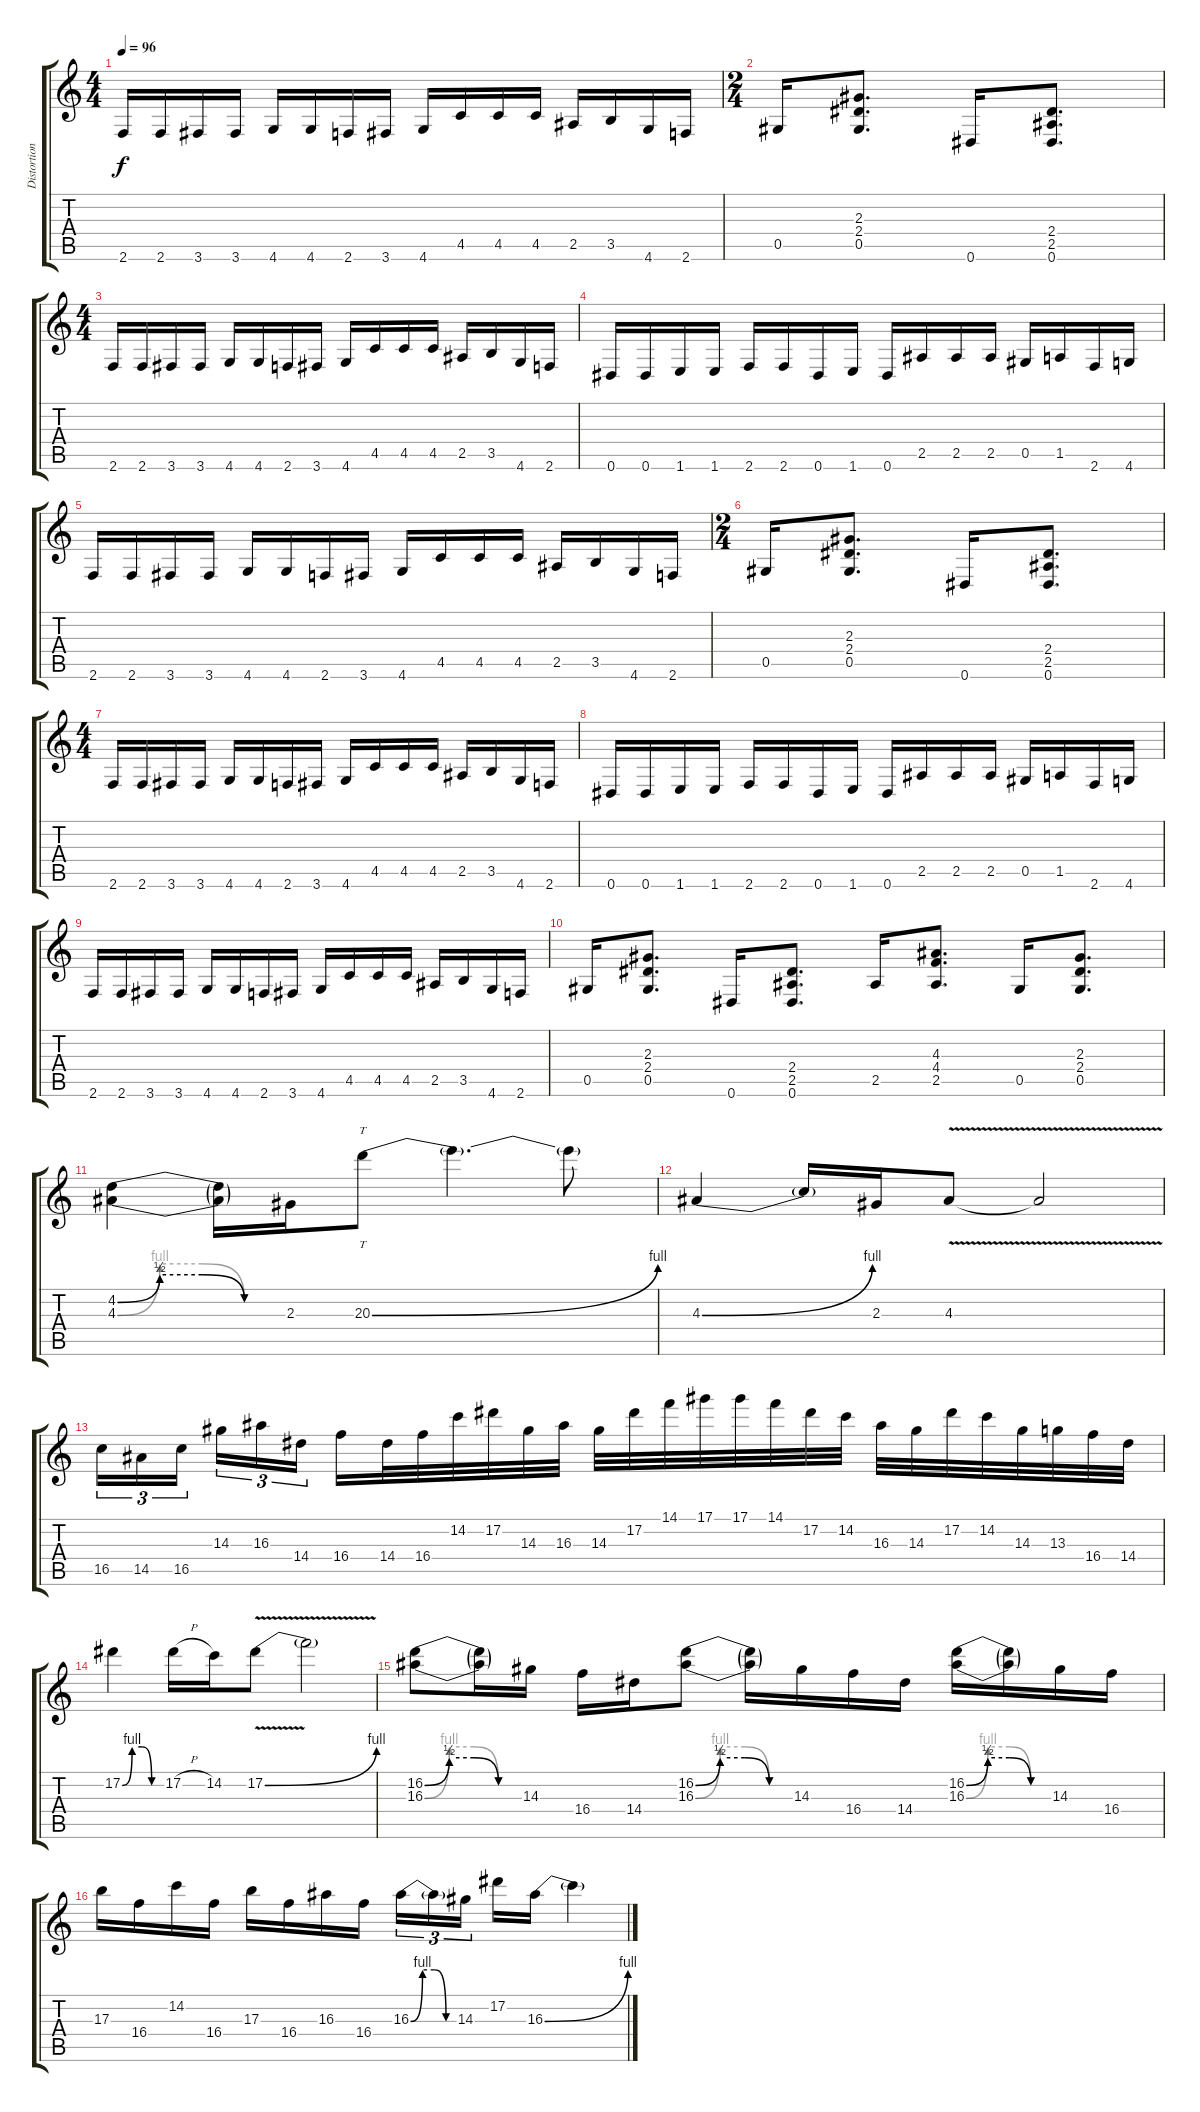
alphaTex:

\track ("Distortion Guitar 2" "Distortion") {instrument distortionguitar}
\staff {score tabs}
\tuning (Eb4 Bb3 Gb3 Db3 Ab2 Eb2) {hide}
\ts (4 4)
\tempo 96
\clef g2
\ks c
2.6.16{dy f} 2.6.16 3.6.16 3.6.16 4.6.16 4.6.16 2.6.16 3.6.16 4.6.16 4.5.16 4.5.16 4.5.16 2.5.16 3.5.16 4.6.16 2.6.16 |
\ts (2 4)
0.5.16 (2.3 2.4 0.5).8{d} 0.6.16 (2.4 2.5 0.6).8{d} |
\ts (4 4)
2.6.16 2.6.16 3.6.16 3.6.16 4.6.16 4.6.16 2.6.16 3.6.16 4.6.16 4.5.16 4.5.16 4.5.16 2.5.16 3.5.16 4.6.16 2.6.16 |
0.6.16 0.6.16 1.6.16 1.6.16 2.6.16 2.6.16 0.6.16 1.6.16 0.6.16 2.5.16 2.5.16 2.5.16 0.5.16 1.5.16 2.6.16 4.6.16 |
2.6.16 2.6.16 3.6.16 3.6.16 4.6.16 4.6.16 2.6.16 3.6.16 4.6.16 4.5.16 4.5.16 4.5.16 2.5.16 3.5.16 4.6.16 2.6.16 |
\ts (2 4)
0.5.16 (2.3 2.4 0.5).8{d} 0.6.16 (2.4 2.5 0.6).8{d} |
\ts (4 4)
2.6.16 2.6.16 3.6.16 3.6.16 4.6.16 4.6.16 2.6.16 3.6.16 4.6.16 4.5.16 4.5.16 4.5.16 2.5.16 3.5.16 4.6.16 2.6.16 |
0.6.16 0.6.16 1.6.16 1.6.16 2.6.16 2.6.16 0.6.16 1.6.16 0.6.16 2.5.16 2.5.16 2.5.16 0.5.16 1.5.16 2.6.16 4.6.16 |
2.6.16 2.6.16 3.6.16 3.6.16 4.6.16 4.6.16 2.6.16 3.6.16 4.6.16 4.5.16 4.5.16 4.5.16 2.5.16 3.5.16 4.6.16 2.6.16 |
0.5.16 (2.3 2.4 0.5).8{d} 0.6.16 (2.4 2.5 0.6).8{d} 2.5.16 (4.3 4.4 2.5).8{d} 0.5.16 (2.3 2.4 0.5).8{d} |
(4.2{be (custom 0 0 15 2 30 2 45 0 60 0)} 4.3{be (custom 0 0 15 4 30 4 45 0 60 0)}).4 (4.2{t} 4.3{t}).16 2.3.16 20.3{be (bend 0 0 60 4)}.8{tt} 20.3{t}.4{d} 20.3{t}.8 |
4.3{be (bend 0 0 60 4)}.4 4.3{t}.16 2.3.16 4.3{v}.8 4.3{t}.2 |
16.5.16{tu (3 2)} 14.5.16{tu (3 2)} 16.5.16{tu (3 2) beam splitsecondary} 14.3.16{tu (3 2)} 16.3.16{tu (3 2)} 14.4.16{tu (3 2)} 16.4.16 14.4.32 16.4.32 14.2.32 17.2.32 14.3.32 16.3.32 14.3.32 17.2.32 14.1.32 17.1.32 17.1.32 14.1.32 17.2.32 14.2.32 16.3.32 14.3.32 17.2.32 14.2.32 14.3.32 13.3.32 16.4.32 14.4.32 |
17.2{be (custom 0 0 15 4 30 4 45 0 60 0)}.4 17.2{h}.16 14.2.16 17.2{be (bend 0 0 60 4) v}.8 17.2{t}.2 |
(16.2{be (custom 0 0 15 2 30 2 45 0 60 0)} 16.3{be (custom 0 0 15 4 30 4 45 0 60 0)}).8 (16.2{t} 16.3{t}).16 14.3.16 16.4.16 14.4.16 (16.2{be (custom 0 0 15 2 30 2 45 0 60 0)} 16.3{be (custom 0 0 15 4 30 4 45 0 60 0)}).8 (16.2{t} 16.3{t}).16 14.3.16 16.4.16 14.4.16 (16.2{be (custom 0 0 15 2 30 2 45 0 60 0)} 16.3{be (custom 0 0 15 4 30 4 45 0 60 0)}).16 (16.2{t} 16.3{t}).16 14.3.16 16.4.16 |
17.3.16 16.4.16 14.2.16 16.4.16 17.3.16 16.4.16 16.3.16 16.4.16 16.3{be (custom 0 0 15 4 30 4 45 0 60 0)}.16{tu (3 2)} 16.3{t}.16{tu (3 2)} 14.3.16{tu (3 2) beam splitsecondary} 17.2.16 16.3{be (bend 0 0 60 4)}.16 16.3{t}.4
